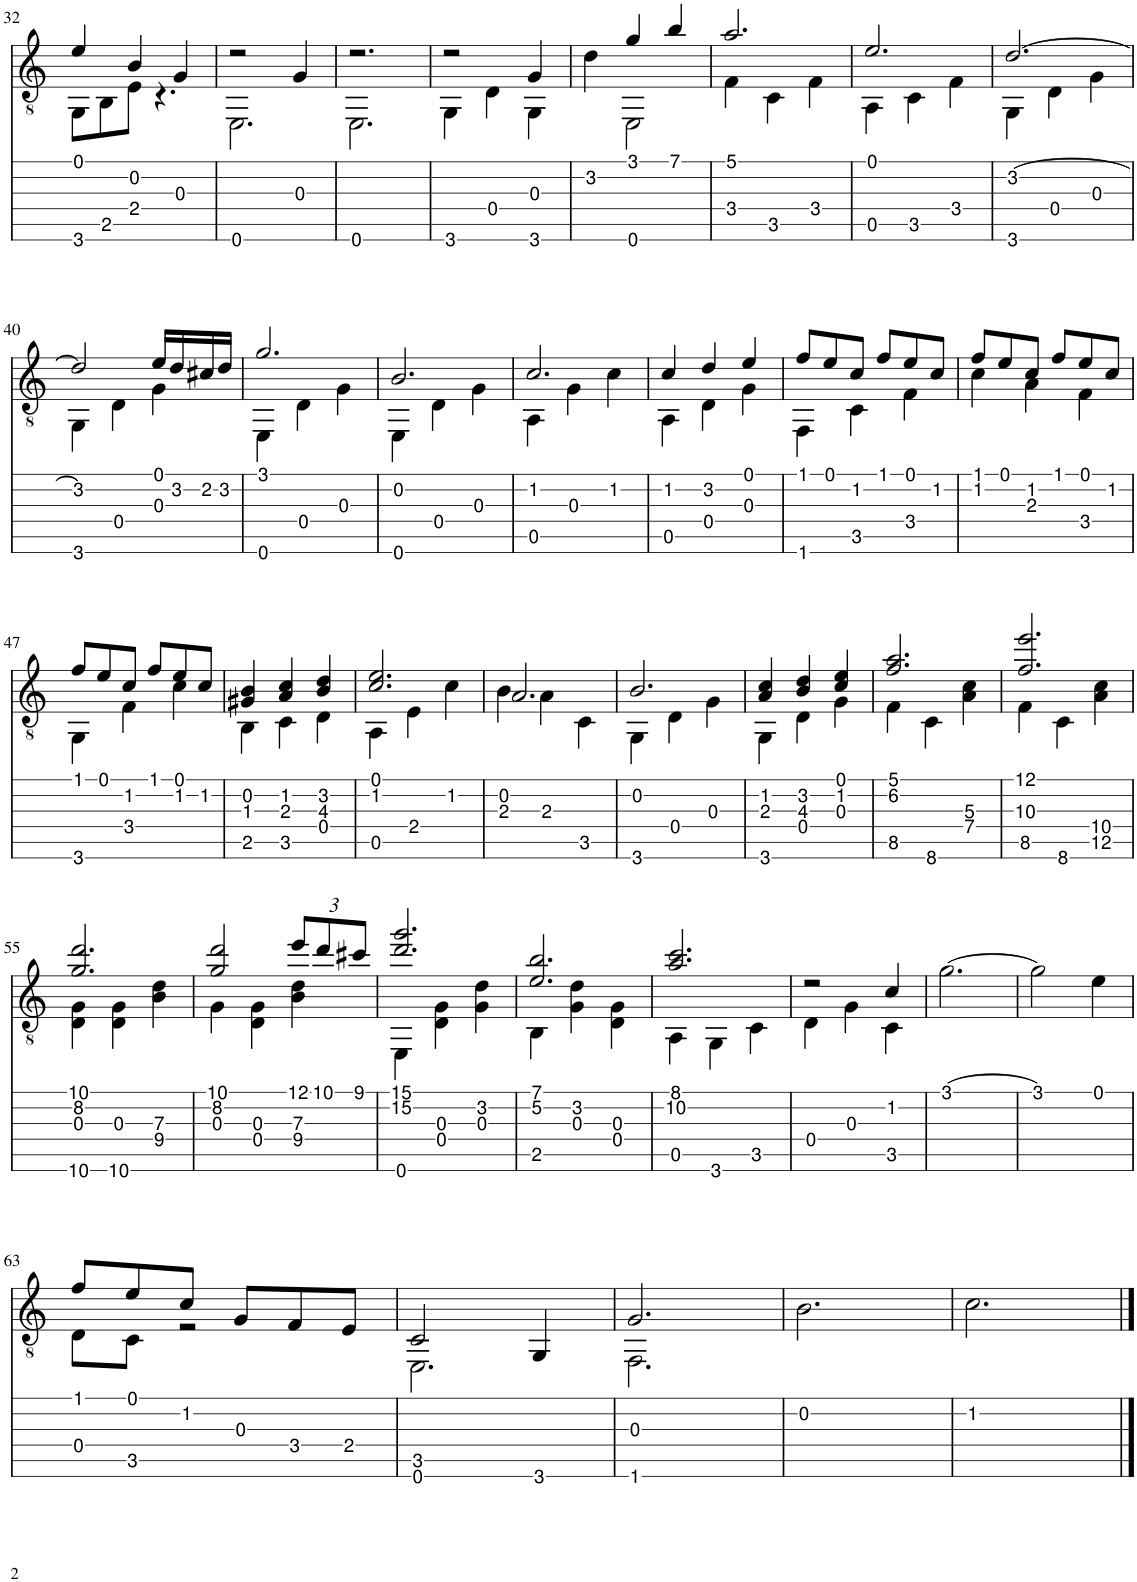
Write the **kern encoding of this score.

**kern	**kern
*part1	*part1
*staff2	*staff1
*I"Guitar	*
*I'Guit.	*
!!LO:PB:g=z
*	*clefGv2
*k[]	*k[]
*M6/8	*M6/8
=32	=32
*^	*^
4e	8GGL	4e/	8GG\L
.	8BB	.	8BB\
4B	8EJ	4B/	8E\J
.	4.r	.	4.r
4G	.	4G/	.
=33	=33	=33	=33
2r	2.EE	2r	2.EE\
4G	.	4G/	.
=34	=34	=34	=34
2.r	2.EE	2.r	2.EE\
=35	=35	=35	=35
2r	4GG	2r	4GG\
.	4D	.	4D\
4G	4GG	4G/	4GG\
=36	=36	=36	=36
4d	4ryy	4d\	4ryy
4g	2EE	4g/	2EE\
4b	.	4b/	.
=37	=37	=37	=37
2.a	4F	2.a/	4F\
.	4C	.	4C\
.	4F	.	4F\
=38	=38	=38	=38
2.e	4AA	2.e/	4AA\
.	4C	.	4C\
.	4F	.	4F\
=39	=39	=39	=39
[2.d	4GG	[2.d/	4GG\
.	4D	.	4D\
.	4G	.	4G\
!!LO:LB:g=z	!!
=40	=40	=40	=40
2d]	4GG	2d/]	4GG\
.	4D	.	4D\
16eLL	4G	16e/LL	4G\
16d	.	16d/	.
16c#X	.	16c#X/	.
16dJJ	.	16d/JJ	.
=41	=41	=41	=41
2.g	4EE	2.g/	4EE\
.	4D	.	4D\
.	4G	.	4G\
=42	=42	=42	=42
2.B	4EE	2.B/	4EE\
.	4D	.	4D\
.	4G	.	4G\
=43	=43	=43	=43
2.c	4AA	2.c/	4AA\
.	4G	.	4G\
.	4c	.	4c\
=44	=44	=44	=44
4c	4AA	4c/	4AA\
4d	4D	4d/	4D\
4e	4G	4e/	4G\
=45	=45	=45	=45
8fL	4FF	8f/L	4FF\
8e	.	8e/	.
8cJ	4C	8c/J	4C\
8fL	.	8f/L	.
8e	4F	8e/	4F\
8cJ	.	8c/J	.
=46	=46	=46	=46
8fL	4c	8f/L	4c\
8e	.	8e/	.
8cJ	4A	8c/J	4A\
8fL	.	8f/L	.
8e	4F	8e/	4F\
8cJ	.	8c/J	.
!!LO:LB:g=z	!!
=47	=47	=47	=47
8fL	4GG	8f/L	4GG\
8e	.	8e/	.
8cJ	4F	8c/J	4F\
8fL	.	8f/L	.
8e	4c	8e/	4c\
8cJ	.	8c/J	.
=48	=48	=48	=48
4G#X 4B	4BB	4G#X/ 4B/	4BB\
4A 4c	4C	4A/ 4c/	4C\
4B 4d	4D	4B/ 4d/	4D\
=49	=49	=49	=49
2.c 2.e	4AA	2.c/ 2.e/	4AA\
.	4E	.	4E\
.	4c	.	4c\
=50	=50	=50	=50
2.A	4B	2.A/	4B\
.	4A	.	4A\
.	4C	.	4C\
=51	=51	=51	=51
2.B	4GG	2.B/	4GG\
.	4D	.	4D\
.	4G	.	4G\
=52	=52	=52	=52
4A 4c	4GG	4A/ 4c/	4GG\
4B 4d	4D	4B/ 4d/	4D\
4c 4e	4G	4c/ 4e/	4G\
=53	=53	=53	=53
2.f 2.a	4F	2.f/ 2.a/	4F\
.	4C	.	4C\
.	4A 4c	.	4A\ 4c\
=54	=54	=54	=54
2.f 2.ee	4F	2.f/ 2.ee/	4F\
.	4C	.	4C\
.	4A 4c	.	4A\ 4c\
!!LO:LB:g=z	!!
=55	=55	=55	=55
2.g 2.dd	4D 4G	2.g/ 2.dd/	4D\ 4G\
.	4D 4G	.	4D\ 4G\
.	4B 4d	.	4B\ 4d\
=56	=56	=56	=56
2g 2dd	4G	2g/ 2dd/	4G\
.	4D 4G	.	4D\ 4G\
*Xbrackettup	*	*Xbrackettup	*
12eeL	4B 4d	12ee/L	4B\ 4d\
12dd	.	12dd/	.
12cc#J	.	12cc#X/J	.
=57	=57	=57	=57
2.dd 2.gg	4EE	2.dd/ 2.gg/	4EE\
.	4D 4G	.	4D\ 4G\
.	4G 4d	.	4G\ 4d\
=58	=58	=58	=58
2.e 2.b	4BB	2.e/ 2.b/	4BB\
.	4G 4d	.	4G\ 4d\
.	4D 4G	.	4D\ 4G\
=59	=59	=59	=59
2.a 2.cc	4AA	2.a/ 2.cc/	4AA\
.	4GG	.	4GG\
.	4C	.	4C\
=60	=60	=60	=60
2r	4D	2r	4D\
.	4G	.	4G\
4c	4C	4c/	4C\
*v	*v	*	*
*	*v	*v
=61	=61
[2.g	[2.g\
=62	=62
2g]	2g\]
4e	4e\
!!LO:LB:g=z
=63	=63
*^	*^
8fL	8DL	8f/L	8D\L
8e	8CJ	8e/	8C\J
8cJ	2r	8c/J	2r
8GL	.	8G/L	.
8F	.	8F/	.
8EJ	.	8E/J	.
=64	=64	=64	=64
2C	2.EE	2C/	2.EE\
4GG	.	4GG/	.
=65	=65	=65	=65
2.G	2.FF	2.G/	2.FF\
*v	*v	*	*
*	*v	*v
=66	=66
2.B	2.B\
=67	=67
2.c	2.c\
==	==
*-	*-
